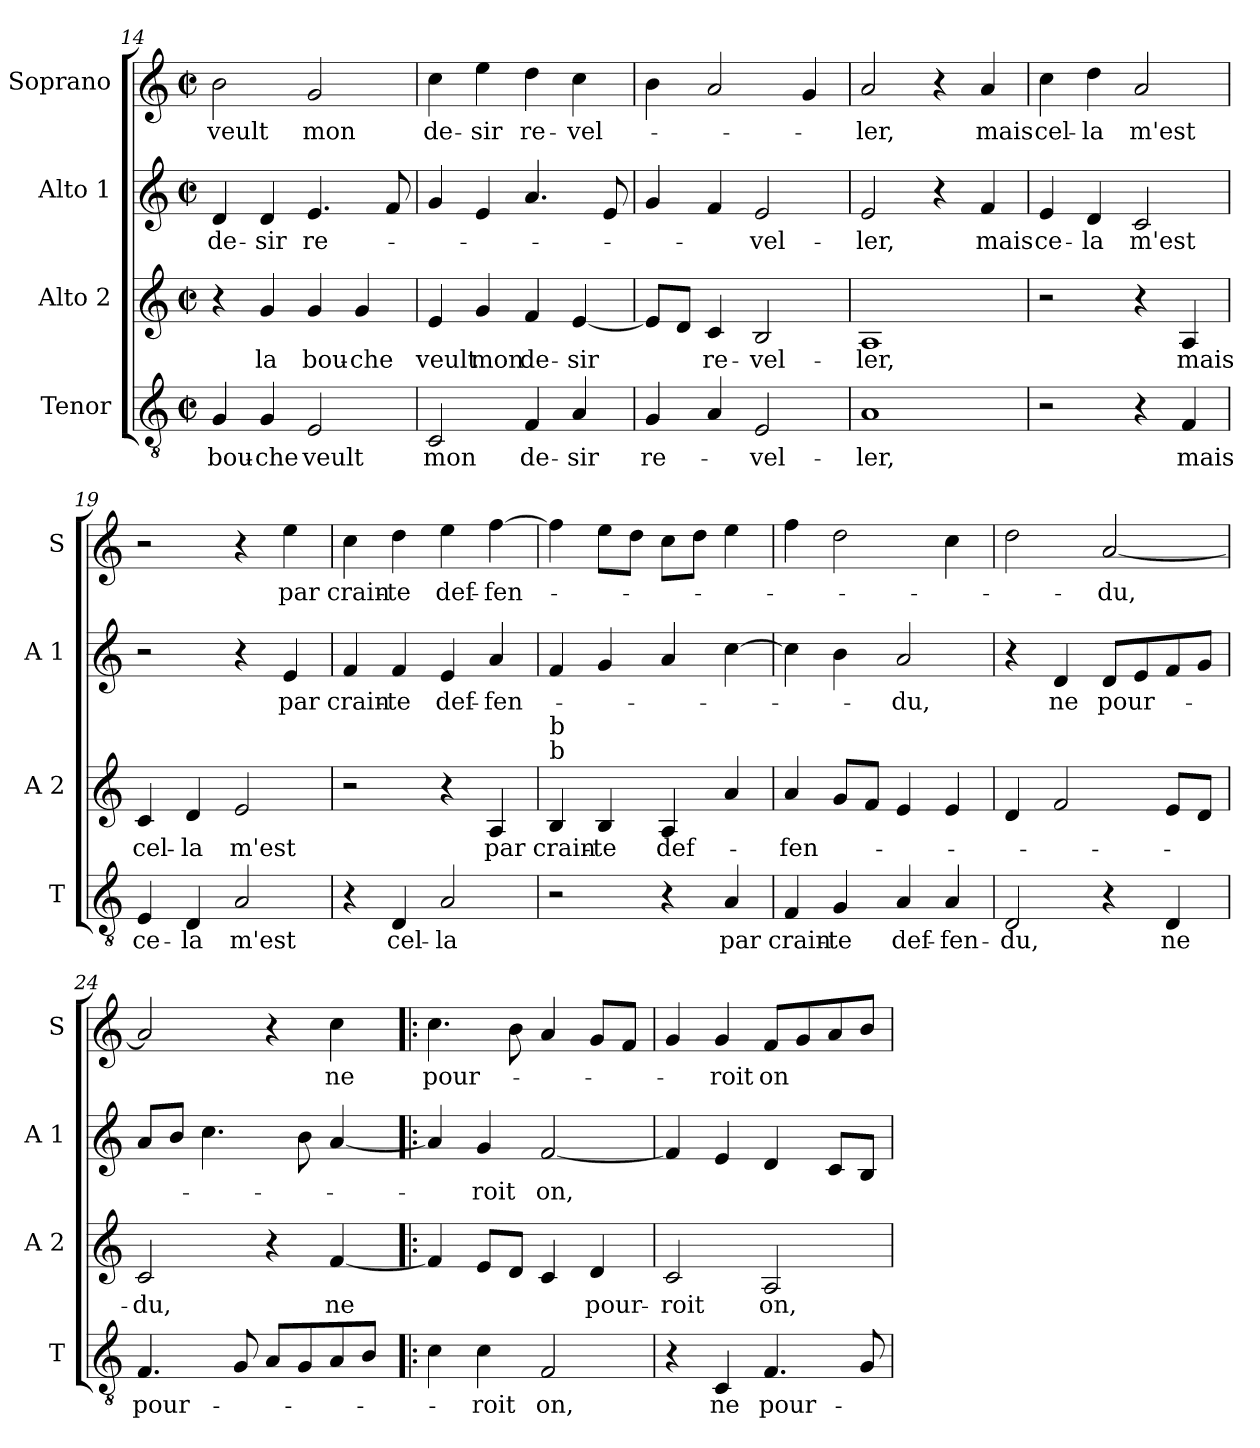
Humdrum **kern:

**kern	**text	**kern	**text	**kern	**text	**kern	**text
*part4	*part4	*part3	*part3	*part2	*part2	*part1	*part1
*staff4	*staff4	*staff3	*staff3	*staff2	*staff2	*staff1	*staff1
*I"Tenor	*	*I"Alto 2	*	*I"Alto 1	*	*I"Soprano	*
*I'T	*	*I'A 2	*	*I'A 1	*	*I'S	*
*clefGv2	*	*clefG2	*	*clefG2	*	*clefG2	*
*k[]	*	*k[]	*	*k[]	*	*k[]	*
*C:	*	*C:	*	*C:	*	*C:	*
*M2/2	*	*M2/2	*	*M2/2	*	*M2/2	*
*met(c|)	*	*met(c|)	*	*met(c|)	*	*met(c|)	*
=14	=14	=14	=14	=14	=14	=14	=14
!	!LO:LY:b	!	!	!	!LO:LY:b	!	!LO:LY:b
4G/	bou-	4r	.	4d/	de-	2b\	veult
!	!LO:LY:b	!	!LO:LY:b	!	!LO:LY:b	!	!
4G/	-che	4g/	la	4d/	-sir	.	.
!	!LO:LY:b	!	!LO:LY:b	!	!LO:LY:b	!	!LO:LY:b
2E/	veult	4g/	bou-	4.e/	re-	2g/	mon
!	!	!	!LO:LY:b	!	!	!	!
.	.	4g/	-che	.	.	.	.
.	.	.	.	8f/	.	.	.
!!LO:LB:g=z
=15	=15	=15	=15	=15	=15	=15	=15
!	!LO:LY:b	!	!LO:LY:b	!	!	!	!LO:LY:b
2C/	mon	4e/	veult	4g/	.	4cc\	de-
!	!	!	!LO:LY:b	!	!	!	!LO:LY:b
.	.	4g/	mon	4e/	.	4ee\	-sir
!	!LO:LY:b	!	!LO:LY:b	!	!	!	!LO:LY:b
4F/	de-	4f/	de-	4.a/	.	4dd\	re-
!	!LO:LY:b	!	!LO:LY:b	!	!	!	!LO:LY:b
4A/	-sir	[4e/	-sir	.	.	4cc\	-vel-
.	.	.	.	8e/	.	.	.
=16	=16	=16	=16	=16	=16	=16	=16
!	!LO:LY:b	!	!	!	!	!	!
4G/	re-	8e/L]	.	4g/	.	4b\	.
.	.	8d/J	.	.	.	.	.
!	!	!	!LO:LY:b	!	!	!	!
4A/	.	4c/	re-	4f/	.	2a/	.
!	!LO:LY:b	!	!LO:LY:b	!	!LO:LY:b	!	!
2E/	-vel-	2B/	-vel-	2e/	-vel-	.	.
.	.	.	.	.	.	4g/	.
=17	=17	=17	=17	=17	=17	=17	=17
!	!LO:LY:b	!	!LO:LY:b	!	!LO:LY:b	!	!LO:LY:b
1A	-ler,	1A	-ler,	2e/	-ler,	2a/	-ler,
.	.	.	.	4r	.	4r	.
!	!	!	!	!	!LO:LY:b	!	!LO:LY:b
.	.	.	.	4f/	mais	4a/	mais
=18	=18	=18	=18	=18	=18	=18	=18
!	!	!	!	!	!LO:LY:b	!	!LO:LY:b
2r	.	2r	.	4e/	ce-	4cc\	cel-
!	!	!	!	!	!LO:LY:b	!	!LO:LY:b
.	.	.	.	4d/	-la	4dd\	-la
!	!	!	!	!	!LO:LY:b	!	!LO:LY:b
4r	.	4r	.	2c/	m'est	2a/	m'est
!	!LO:LY:b	!	!LO:LY:b	!	!	!	!
4F/	mais	4A/	mais	.	.	.	.
=19	=19	=19	=19	=19	=19	=19	=19
!	!LO:LY:b	!	!LO:LY:b	!	!	!	!
4E/	ce-	4c/	cel-	2r	.	2r	.
!	!LO:LY:b	!	!LO:LY:b	!	!	!	!
4D/	-la	4d/	-la	.	.	.	.
!	!LO:LY:b	!	!LO:LY:b	!	!	!	!
2A/	m'est	2e/	m'est	4r	.	4r	.
!	!	!	!	!	!LO:LY:b	!	!LO:LY:b
.	.	.	.	4e/	par	4ee\	par
!!LO:LB:g=z
=20	=20	=20	=20	=20	=20	=20	=20
!	!	!	!	!	!LO:LY:b	!	!LO:LY:b
4r	.	2r	.	4f/	crain-	4cc\	crain-
!	!LO:LY:b	!	!	!	!LO:LY:b	!	!LO:LY:b
4D/	cel-	.	.	4f/	-te	4dd\	-te
!	!LO:LY:b	!	!	!	!LO:LY:b	!	!LO:LY:b
2A/	-la	4r	.	4e/	def-	4ee\	def-
!	!	!	!LO:LY:b	!	!LO:LY:b	!	!LO:LY:b
.	.	4A/	par	4a/	-fen-	[4ff\	-fen-
=21	=21	=21	=21	=21	=21	=21	=21
!	!	!LO:TX:a:t=b	!	!	!	!	!
!	!	!LO:TX:a:t=b	!	!	!	!	!
!	!	!	!LO:LY:b	!	!	!	!
2r	.	4B/	crain-	4f/	.	4ff\]	.
!	!	!	!LO:LY:b	!	!	!	!
.	.	4B/	-te	4g/	.	8ee\L	.
.	.	.	.	.	.	8dd\J	.
!	!	!	!LO:LY:b	!	!	!	!
4r	.	4A/	def-	4a/	.	8cc\L	.
.	.	.	.	.	.	8dd\J	.
!	!LO:LY:b	!	!	!	!	!	!
4A/	par	4a/	.	[4cc\	.	4ee\	.
=22	=22	=22	=22	=22	=22	=22	=22
!	!LO:LY:b	!	!LO:LY:b	!	!	!	!
4F/	crain-	4a/	-fen-	4cc\]	.	4ff\	.
!	!LO:LY:b	!	!	!	!	!	!
4G/	-te	8g/L	.	4b\	.	2dd\	.
.	.	8f/J	.	.	.	.	.
!	!LO:LY:b	!	!	!	!LO:LY:b	!	!
4A/	def-	4e/	.	2a/	-du,	.	.
!	!LO:LY:b	!	!	!	!	!	!
4A/	-fen-	4e/	.	.	.	4cc\	.
=23	=23	=23	=23	=23	=23	=23	=23
!	!LO:LY:b	!	!	!	!	!	!
2D/	-du,	4d/	.	4r	.	2dd\	.
!	!	!	!	!	!LO:LY:b	!	!
.	.	2f/	.	4d/	ne	.	.
!	!	!	!	!	!LO:LY:b	!	!LO:LY:b
4r	.	.	.	8d/L	pour-	[2a/	-du,
.	.	.	.	8e/	.	.	.
!	!LO:LY:b	!	!	!	!	!	!
4D/	ne	8e/L	.	8f/	.	.	.
.	.	8d/J	.	8g/J	.	.	.
=24	=24	=24	=24	=24	=24	=24	=24
!	!LO:LY:b	!	!LO:LY:b	!	!	!	!
4.F/	pour-	2c/	-du,	8a/L	.	2a/]	.
.	.	.	.	8b/J	.	.	.
.	.	.	.	4.cc\	.	.	.
8G/	.	.	.	.	.	.	.
8A/L	.	4r	.	.	.	4r	.
8G/	.	.	.	8b\	.	.	.
!	!	!	!LO:LY:b	!	!	!	!LO:LY:b
8A/	.	[4f/	ne	[4a/	.	4cc\	ne
8B/J	.	.	.	.	.	.	.
!!LO:PB:g=z
=25!|:	=25!|:	=25!|:	=25!|:	=25!|:	=25!|:	=25!|:	=25!|:
!	!	!	!	!	!	!	!LO:LY:b
4c\	.	4f/]	.	4a/]	.	4.cc\	pour-
!	!LO:LY:b	!	!	!	!LO:LY:b	!	!
4c\	-roit	8e/L	.	4g/	-roit	.	.
.	.	8d/J	.	.	.	8b\	.
!	!LO:LY:b	!	!	!	!LO:LY:b	!	!
2F/	on,	4c/	.	[2f/	on,	4a/	.
!	!	!	!LO:LY:b	!	!	!	!
.	.	4d/	pour-	.	.	8g/L	.
.	.	.	.	.	.	8f/J	.
=26	=26	=26	=26	=26	=26	=26	=26
!	!	!	!LO:LY:b	!	!	!	!
4r	.	2c/	-roit	4f/]	.	4g/	.
!	!LO:LY:b	!	!	!	!	!	!LO:LY:b
4C/	ne	.	.	4e/	.	4g/	-roit
!	!LO:LY:b	!	!LO:LY:b	!	!	!	!LO:LY:b
4.F/	pour-	2A/	on,	4d/	.	8f/L	on
.	.	.	.	.	.	8g/	.
.	.	.	.	8c/L	.	8a/	.
8G/	.	.	.	8B/J	.	8b/J	.
=	=	=	=	=	=	=	=
*-	*-	*-	*-	*-	*-	*-	*-
